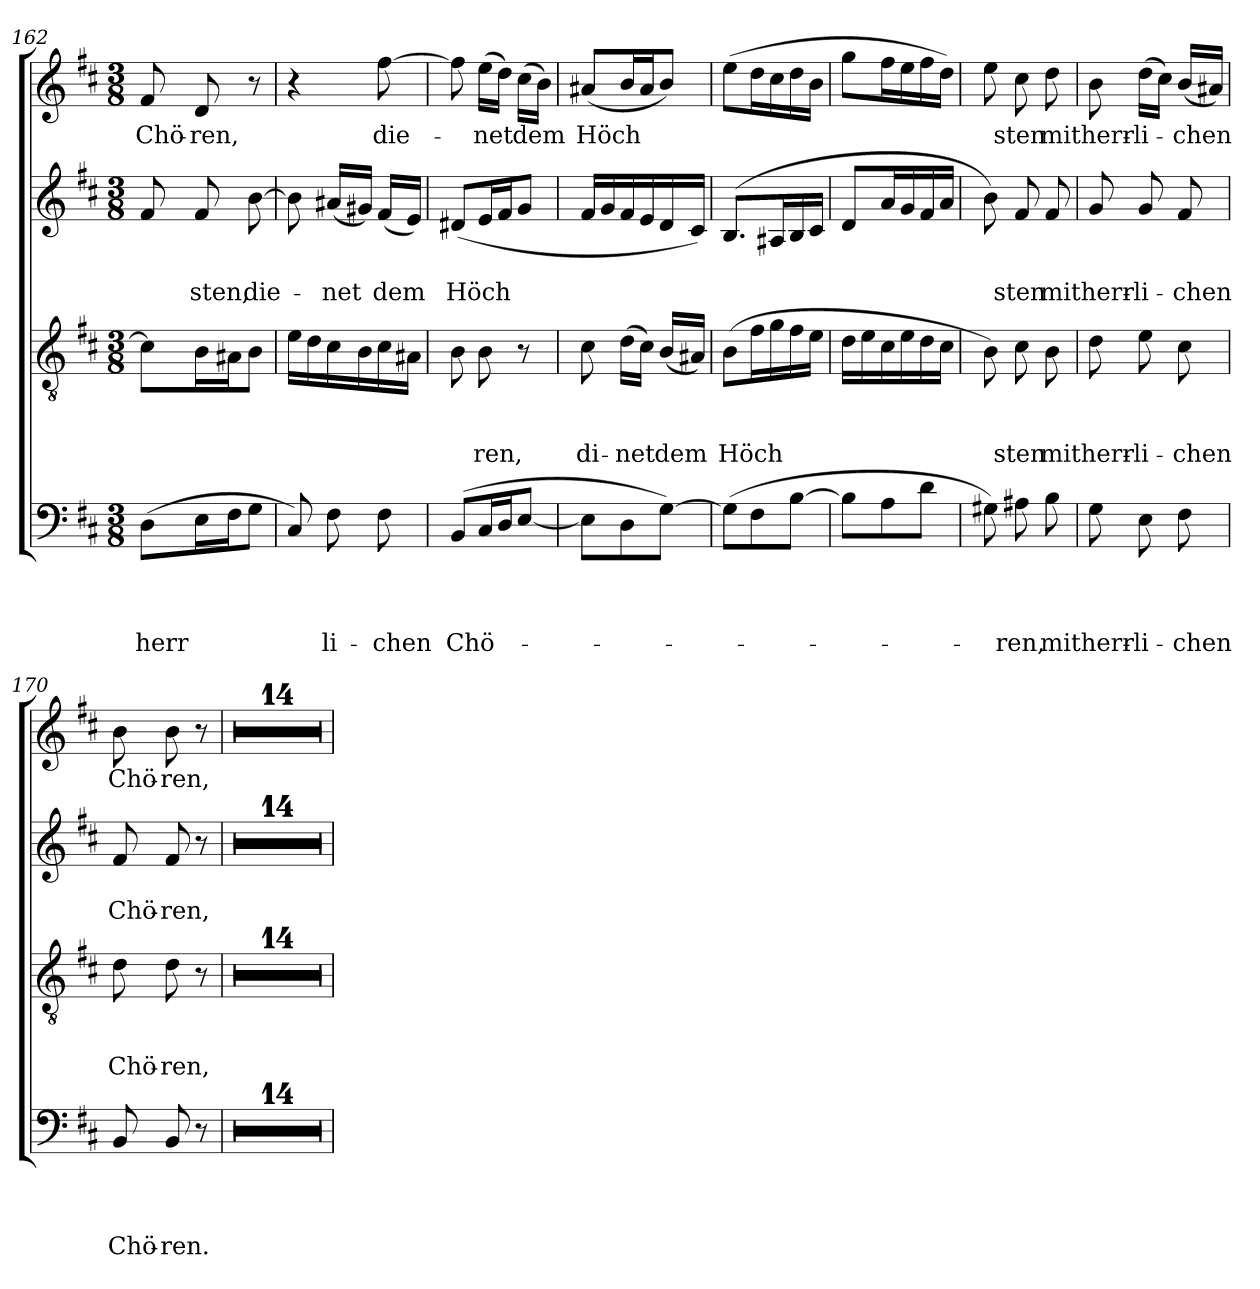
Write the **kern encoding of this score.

**kern	**text	**text	**text	**text	**kern	**text	**text	**text	**kern	**text	**text	**kern	**text
*part4	*part4	*part4	*part4	*part4	*part3	*part3	*part3	*part3	*part2	*part2	*part2	*part1	*part1
*staff4	*staff4	*staff4	*staff4	*staff4	*staff3	*staff3	*staff3	*staff3	*staff2	*staff2	*staff2	*staff1	*staff1
*clefF4	*	*	*	*	*clefGv2	*	*	*	*clefG2	*	*	*clefG2	*
*k[f#c#]	*	*	*	*	*k[f#c#]	*	*	*	*k[f#c#]	*	*	*k[f#c#]	*
*D:	*	*	*	*	*D:	*	*	*	*D:	*	*	*D:	*
*M3/8	*	*	*	*	*M3/8	*	*	*	*M3/8	*	*	*M3/8	*
=162	=162	=162	=162	=162	=162	=162	=162	=162	=162	=162	=162	=162	=162
!	!	!	!	!LO:LY:b	!	!	!	!	!	!	!	!	!LO:LY:b
(>8D\L	.	.	.	herr	8c#\L]	.	.	.	8f#/	.	.	8f#/	Chö-
!	!	!	!	!	!	!	!	!	!	!	!LO:LY:b	!	!LO:LY:b
16E\L	.	.	.	.	16B\L	.	.	.	8f#/	.	sten,	8d/	-ren,
16F#\J	.	.	.	.	16A#X\J	.	.	.	.	.	.	.	.
!	!	!	!	!	!	!	!	!	!	!	!LO:LY:b	!	!
8G\J	.	.	.	.	8B\J	.	.	.	[8b\	.	die-	8r	.
=163	=163	=163	=163	=163	=163	=163	=163	=163	=163	=163	=163	=163	=163
8C#/)	.	.	.	.	16e\LL	.	.	.	8b\]	.	.	4r	.
.	.	.	.	.	16d\	.	.	.	.	.	.	.	.
!	!	!	!	!LO:LY:b	!	!	!	!	!	!	!LO:LY:b	!	!
8F#\	.	.	.	li-	16c#\	.	.	.	(<16a#X/LL	.	-net	.	.
.	.	.	.	.	16B\	.	.	.	16g#X/JJ)	.	.	.	.
!	!	!	!	!LO:LY:b	!	!	!	!	!	!	!LO:LY:b	!	!LO:LY:b
8F#\	.	.	.	-chen	16c#\	.	.	.	(<16f#/LL	.	dem	[8ff#\	die-
.	.	.	.	.	16A#X\JJ	.	.	.	16e/JJ)	.	.	.	.
=164	=164	=164	=164	=164	=164	=164	=164	=164	=164	=164	=164	=164	=164
!	!	!	!	!LO:LY:b	!	!	!	!	!	!	!LO:LY:b	!	!
(<8BB/L	.	.	.	Chö-	8B\	.	.	.	(<8d#X/L	.	Höch	8ff#\]	.
!	!	!	!	!	!	!	!	!LO:LY:b	!	!	!	!	!LO:LY:b
16C#/L	.	.	.	.	8B\	.	.	ren,	16e/L	.	.	(>16ee\LL	-net
16D/J	.	.	.	.	.	.	.	.	16f#/J	.	.	16dd\JJ)	.
!	!	!	!	!	!	!	!	!	!	!	!	!	!LO:LY:b
[8E/J	.	.	.	.	8r	.	.	.	8g/J	.	.	(>16cc#\LL	dem
.	.	.	.	.	.	.	.	.	.	.	.	16b\JJ)	.
=165	=165	=165	=165	=165	=165	=165	=165	=165	=165	=165	=165	=165	=165
!	!	!	!	!	!	!	!	!LO:LY:b	!	!	!	!	!LO:LY:b
8E\L]	.	.	.	.	8c#\	.	.	di-	16f#/LL	.	.	(<8a#X/L	Höch
.	.	.	.	.	.	.	.	.	16g/	.	.	.	.
!	!	!	!	!	!	!	!	!LO:LY:b	!	!	!	!	!
8D\	.	.	.	.	(>16d\LL	.	.	-net	16f#/	.	.	16b/L	.
.	.	.	.	.	16c#\JJ)	.	.	.	16e/	.	.	16a#/J	.
!	!	!	!	!	!	!	!	!LO:LY:b	!	!	!	!	!
[8G\J)	.	.	.	.	(<16B/LL	.	.	dem	16d/	.	.	8b/J)	.
.	.	.	.	.	16A#X/JJ)	.	.	.	16c#/JJ)	.	.	.	.
!!LO:PB:g=z
=166	=166	=166	=166	=166	=166	=166	=166	=166	=166	=166	=166	=166	=166
!	!	!	!	!	!	!	!	!LO:LY:b	!	!	!	!	!
(>8G\L]	.	.	.	.	(>8B\L	.	.	Höch	(<8.B/L	.	.	(>8ee\L	.
8F#\	.	.	.	.	16f#\L	.	.	.	.	.	.	16dd\L	.
.	.	.	.	.	16g\	.	.	.	16A#X/L	.	.	16cc#\	.
[8B\J	.	.	.	.	16f#\	.	.	.	16B/	.	.	16dd\	.
.	.	.	.	.	16e\JJ	.	.	.	16c#/JJ	.	.	16b\JJ	.
=167	=167	=167	=167	=167	=167	=167	=167	=167	=167	=167	=167	=167	=167
8B\L]	.	.	.	.	16d\LL	.	.	.	8d/L	.	.	8gg\L	.
.	.	.	.	.	16e\	.	.	.	.	.	.	.	.
8A\	.	.	.	.	16c#\	.	.	.	16a/L	.	.	16ff#\L	.
.	.	.	.	.	16e\	.	.	.	16g/	.	.	16ee\	.
8d\J	.	.	.	.	16d\	.	.	.	16f#/	.	.	16ff#\	.
.	.	.	.	.	16c#\JJ	.	.	.	16a/JJ	.	.	16dd\JJ)	.
=168	=168	=168	=168	=168	=168	=168	=168	=168	=168	=168	=168	=168	=168
8G#X\)	.	.	.	.	8B\)	.	.	.	8b\)	.	.	8ee\	.
!	!	!	!	!LO:LY:b	!	!	!	!LO:LY:b	!	!	!LO:LY:b	!	!LO:LY:b
8A#X\	.	.	.	-ren,	8c#\	.	.	sten	8f#/	.	sten	8cc#\	sten
!	!	!	!	!LO:LY:b	!	!	!	!LO:LY:b	!	!	!LO:LY:b	!	!LO:LY:b
8B\	.	.	.	mit	8B\	.	.	mit	8f#/	.	mit	8dd\	mit
=169	=169	=169	=169	=169	=169	=169	=169	=169	=169	=169	=169	=169	=169
!	!	!	!	!LO:LY:b	!	!	!	!LO:LY:b	!	!	!LO:LY:b	!	!LO:LY:b
8G\	.	.	.	herr-	8d\	.	.	herr-	8g/	.	herr-	8b\	herr-
!	!	!	!	!LO:LY:b	!	!	!	!LO:LY:b	!	!	!LO:LY:b	!	!LO:LY:b
8E\	.	.	.	-li-	8e\	.	.	-li-	8g/	.	-li-	(>16dd\LL	-li-
.	.	.	.	.	.	.	.	.	.	.	.	16cc#\JJ)	.
!	!	!	!	!LO:LY:b	!	!	!	!LO:LY:b	!	!	!LO:LY:b	!	!LO:LY:b
8F#\	.	.	.	-chen	8c#\	.	.	-chen	8f#/	.	-chen	(<16b/LL	-chen
.	.	.	.	.	.	.	.	.	.	.	.	16a#X/JJ)	.
=170	=170	=170	=170	=170	=170	=170	=170	=170	=170	=170	=170	=170	=170
!	!	!	!	!LO:LY:b	!	!	!	!LO:LY:b	!	!	!LO:LY:b	!	!LO:LY:b
8BB/	.	.	.	Chö-	8d\	.	.	Chö-	8f#/	.	Chö-	8b\	Chö-
!	!	!	!	!LO:LY:b	!	!	!	!LO:LY:b	!	!	!LO:LY:b	!	!LO:LY:b
8BB/	.	.	.	-ren.	8d\	.	.	-ren,	8f#/	.	-ren,	8b\	-ren,
8r	.	.	.	.	8r	.	.	.	8r	.	.	8r	.
=171	=171	=171	=171	=171	=171	=171	=171	=171	=171	=171	=171	=171	=171
4.r	.	.	.	.	4.r	.	.	.	4.r	.	.	4.r	.
=172	=172	=172	=172	=172	=172	=172	=172	=172	=172	=172	=172	=172	=172
4.r	.	.	.	.	4.r	.	.	.	4.r	.	.	4.r	.
=173	=173	=173	=173	=173	=173	=173	=173	=173	=173	=173	=173	=173	=173
4.r	.	.	.	.	4.r	.	.	.	4.r	.	.	4.r	.
=174	=174	=174	=174	=174	=174	=174	=174	=174	=174	=174	=174	=174	=174
4.r	.	.	.	.	4.r	.	.	.	4.r	.	.	4.r	.
=175	=175	=175	=175	=175	=175	=175	=175	=175	=175	=175	=175	=175	=175
4.r	.	.	.	.	4.r	.	.	.	4.r	.	.	4.r	.
=176	=176	=176	=176	=176	=176	=176	=176	=176	=176	=176	=176	=176	=176
4.r	.	.	.	.	4.r	.	.	.	4.r	.	.	4.r	.
=177	=177	=177	=177	=177	=177	=177	=177	=177	=177	=177	=177	=177	=177
4.r	.	.	.	.	4.r	.	.	.	4.r	.	.	4.r	.
=178	=178	=178	=178	=178	=178	=178	=178	=178	=178	=178	=178	=178	=178
4.r	.	.	.	.	4.r	.	.	.	4.r	.	.	4.r	.
=179	=179	=179	=179	=179	=179	=179	=179	=179	=179	=179	=179	=179	=179
4.r	.	.	.	.	4.r	.	.	.	4.r	.	.	4.r	.
=180	=180	=180	=180	=180	=180	=180	=180	=180	=180	=180	=180	=180	=180
4.r	.	.	.	.	4.r	.	.	.	4.r	.	.	4.r	.
=181	=181	=181	=181	=181	=181	=181	=181	=181	=181	=181	=181	=181	=181
4.r	.	.	.	.	4.r	.	.	.	4.r	.	.	4.r	.
=182	=182	=182	=182	=182	=182	=182	=182	=182	=182	=182	=182	=182	=182
4.r	.	.	.	.	4.r	.	.	.	4.r	.	.	4.r	.
=183	=183	=183	=183	=183	=183	=183	=183	=183	=183	=183	=183	=183	=183
4.r	.	.	.	.	4.r	.	.	.	4.r	.	.	4.r	.
=184	=184	=184	=184	=184	=184	=184	=184	=184	=184	=184	=184	=184	=184
4.r	.	.	.	.	4.r	.	.	.	4.r	.	.	4.r	.
=	=	=	=	=	=	=	=	=	=	=	=	=	=
*-	*-	*-	*-	*-	*-	*-	*-	*-	*-	*-	*-	*-	*-
